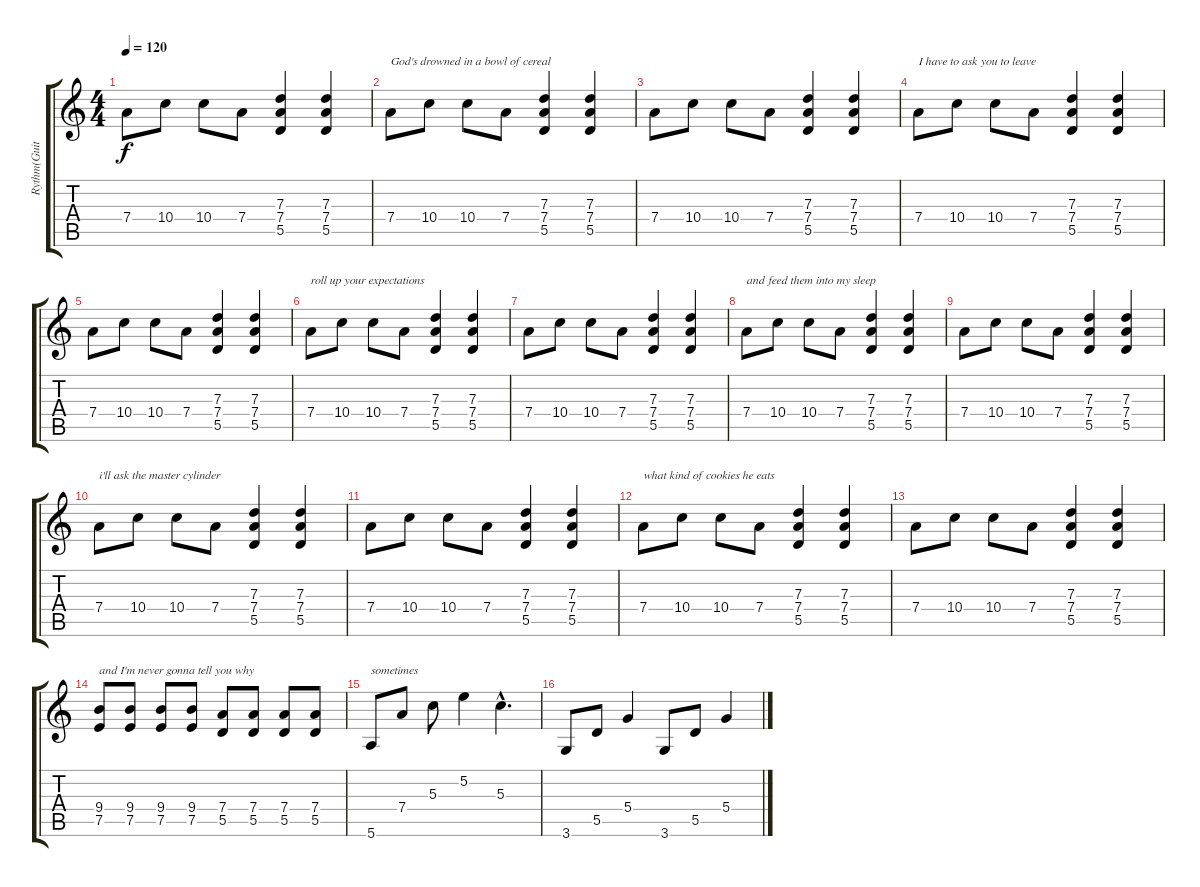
\track ("Rythm(Guitar 1)" "Rythm(Guit") {instrument electricguitarjazz}
\staff {score tabs}
\tuning (E4 B3 G3 D3 A2 E2) {hide}
\ts (4 4)
\tempo 120
\clef g2
\ks c
7.4.8{dy f} 10.4.8 10.4.8 7.4.8 (7.3 7.4 5.5).4 (7.3 7.4 5.5).4 |
7.4.8{txt "God's drowned in a bowl of cereal"} 10.4.8 10.4.8 7.4.8 (7.3 7.4 5.5).4 (7.3 7.4 5.5).4 |
7.4.8 10.4.8 10.4.8 7.4.8 (7.3 7.4 5.5).4 (7.3 7.4 5.5).4 |
7.4.8{txt "I have to ask you to leave"} 10.4.8 10.4.8 7.4.8 (7.3 7.4 5.5).4 (7.3 7.4 5.5).4 |
7.4.8 10.4.8 10.4.8 7.4.8 (7.3 7.4 5.5).4 (7.3 7.4 5.5).4 |
7.4.8{txt "roll up your expectations"} 10.4.8 10.4.8 7.4.8 (7.3 7.4 5.5).4 (7.3 7.4 5.5).4 |
7.4.8 10.4.8 10.4.8 7.4.8 (7.3 7.4 5.5).4 (7.3 7.4 5.5).4 |
7.4.8{txt "and feed them into my sleep"} 10.4.8 10.4.8 7.4.8 (7.3 7.4 5.5).4 (7.3 7.4 5.5).4 |
7.4.8 10.4.8 10.4.8 7.4.8 (7.3 7.4 5.5).4 (7.3 7.4 5.5).4 |
7.4.8{txt "i'll ask the master cylinder "} 10.4.8 10.4.8 7.4.8 (7.3 7.4 5.5).4 (7.3 7.4 5.5).4 |
7.4.8 10.4.8 10.4.8 7.4.8 (7.3 7.4 5.5).4 (7.3 7.4 5.5).4 |
7.4.8{txt "what kind of cookies he eats"} 10.4.8 10.4.8 7.4.8 (7.3 7.4 5.5).4 (7.3 7.4 5.5).4 |
7.4.8 10.4.8 10.4.8 7.4.8 (7.3 7.4 5.5).4 (7.3 7.4 5.5).4 |
(9.4 7.5).8{txt "and I'm never gonna tell you why"} (9.4 7.5).8 (9.4 7.5).8 (9.4 7.5).8 (7.4 5.5).8 (7.4 5.5).8 (7.4 5.5).8 (7.4 5.5).8 |
5.6.8{txt "sometimes"} 7.4.8 5.3.8 5.2.4 5.3{hac}.4{d} |
3.6.8 5.5.8 5.4.4 3.6.8 5.5.8 5.4.4
